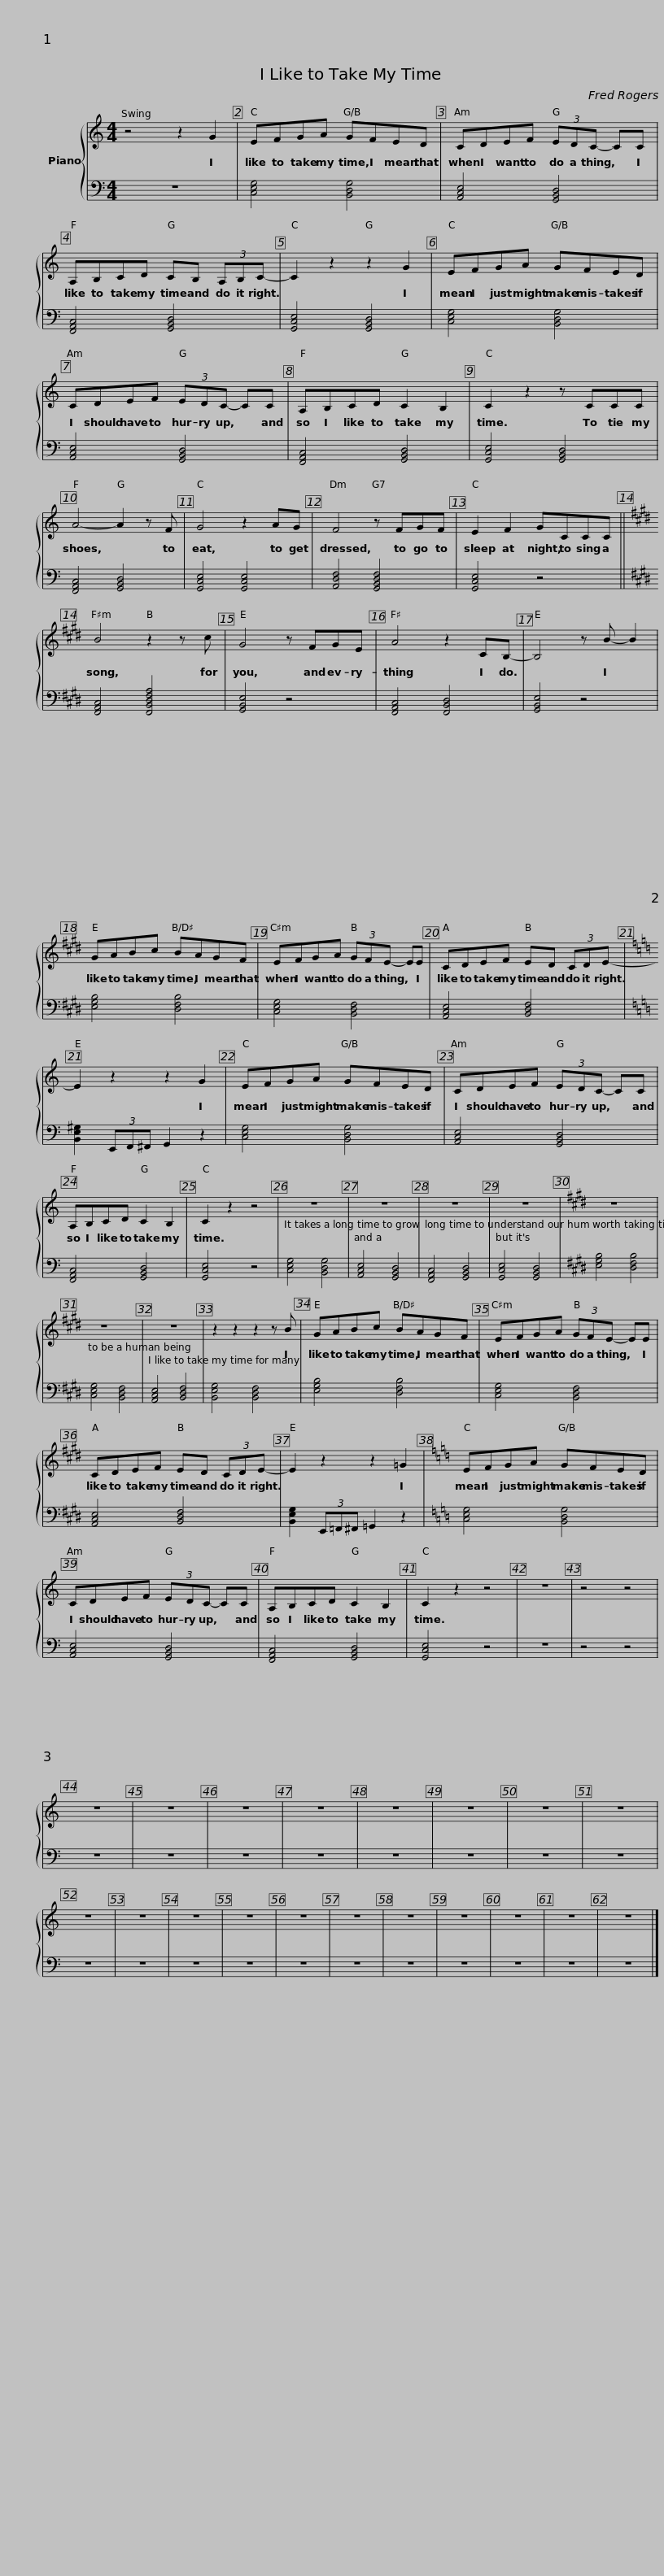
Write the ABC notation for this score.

X:1
%%score { 1 | 2 }
L:1/8
M:4/4
I:linebreak $
K:C
V:1 treble
V:2 bass
V:1
 z4 z2 G2 | EFGA GFED | CDEF (3EDC- CC | A,B,CD CB, (3A,B,C- |$ C2 z2 z2 G2 | %5
 EFGA GFED | CDEF (3EDC- CC | A,B,CD C2 B,2 |$ C2 z2 z CCC | A4- A2 z F | %10
 G4 z2 AG | F4 z FGF | E2 F2 GCCC ||$[K:E] B4 z2 z c | G4 z FGE | %15
 A4 z2 CB,- | B,4 z B- B2 | GABc BAGF |$ EFGA (3GFE- EE | CDEF ED (3CDE- | %20
[K:C] E2 z2 z2 G2 |$ EFGA GFED | CDEF (3EDC- CC | A,B,CD C2 B,2 | C2 z2 z4 |$ %25
 z8 | z8 | z8 | z8 |[K:E] z8 | %30
 z8 | z8 | z2 z2 z2 z B |$ GABc BAGF | EFGA (3GFE- EE | %35
 CDEF ED (3CDE- |$ E2 z2 z2 =G2 |[K:C] EFGA GFED | CDEF (3EDC- CC |$ A,B,CD C2 B,2 | %40
 C2 z2 z4 | z8 | z4 z4 | z8 | z8 | %45
 z8 | z8 | z8 | z8 | z8 | %50
 z8 | z8 | z8 | z8 |$ z8 | %55
 z8 | z8 | z8 | z8 | z8 | %60
 z8 | z8 |] %62
V:2
 z8 | [C,E,G,]4 [B,,D,G,]4 | [A,,C,E,]4 [G,,B,,D,]4 | [F,,A,,C,]4 [G,,B,,D,]4 |$ [G,,C,E,]4 [G,,B,,D,]4 | %5
 [C,E,G,]4 [B,,D,G,]4 | [A,,C,E,]4 [G,,B,,D,]4 | [F,,A,,C,]4 [G,,B,,D,]4 |$ [G,,C,E,]4 [G,,B,,D,]4 | [F,,A,,C,]4 [G,,B,,D,]4 | %10
 [G,,C,E,]4 [G,,C,E,]4 | [A,,D,F,]4 [G,,B,,D,F,]4 | [G,,C,E,]4 z4 ||$[K:E] [F,,A,,C,]4 [F,,B,,D,F,A,]4 | [G,,B,,E,]4 z4 | %15
 [F,,A,,C,]4 [F,,B,,D,]4 | [G,,B,,E,]4 z4 | [E,G,B,]4 [D,F,B,]4 |$ [C,E,G,]4 [B,,D,F,]4 | [A,,C,E,]4 [B,,D,F,]4 | %20
[K:C] [B,,E,^G,]2 (3E,,F,,^F,, G,,2 z2 |$ [C,E,G,]4 [B,,D,G,]4 | [A,,C,E,]4 [G,,B,,D,]4 | [F,,A,,C,]4 [G,,B,,D,]4 | [G,,C,E,]4 z4 |$ %25
 [C,E,G,]4 [B,,D,G,]4 | [A,,C,E,]4 [G,,B,,D,]4 | [F,,A,,C,]4 [G,,B,,D,]4 | [G,,C,E,]4 [G,,B,,D,]4 |[K:E] [E,G,B,]4 [D,F,B,]4 | %30
 [C,E,G,]4 [B,,D,F,]4 | [A,,C,E,]4 [B,,D,F,]4 | [B,,E,G,]4 [B,,D,F,]4 |$ [E,G,B,]4 [D,F,B,]4 | [C,E,G,]4 [B,,D,F,]4 | %35
 [A,,C,E,]4 [B,,D,F,]4 |$ [B,,E,G,]2 (3E,,=F,,^F,, =G,,2 z2 |[K:C] [C,E,G,]4 [B,,D,G,]4 | [A,,C,E,]4 [G,,B,,D,]4 |$ [F,,A,,C,]4 [G,,B,,D,]4 | %40
 [G,,C,E,]4 z4 | z8 | z4 z4 | z8 | z8 | %45
 z8 | z8 | z8 | z8 | z8 | %50
 z8 | z8 | z8 | z8 |$ z8 | %55
 z8 | z8 | z8 | z8 | z8 | %60
 z8 | z8 |] %62
